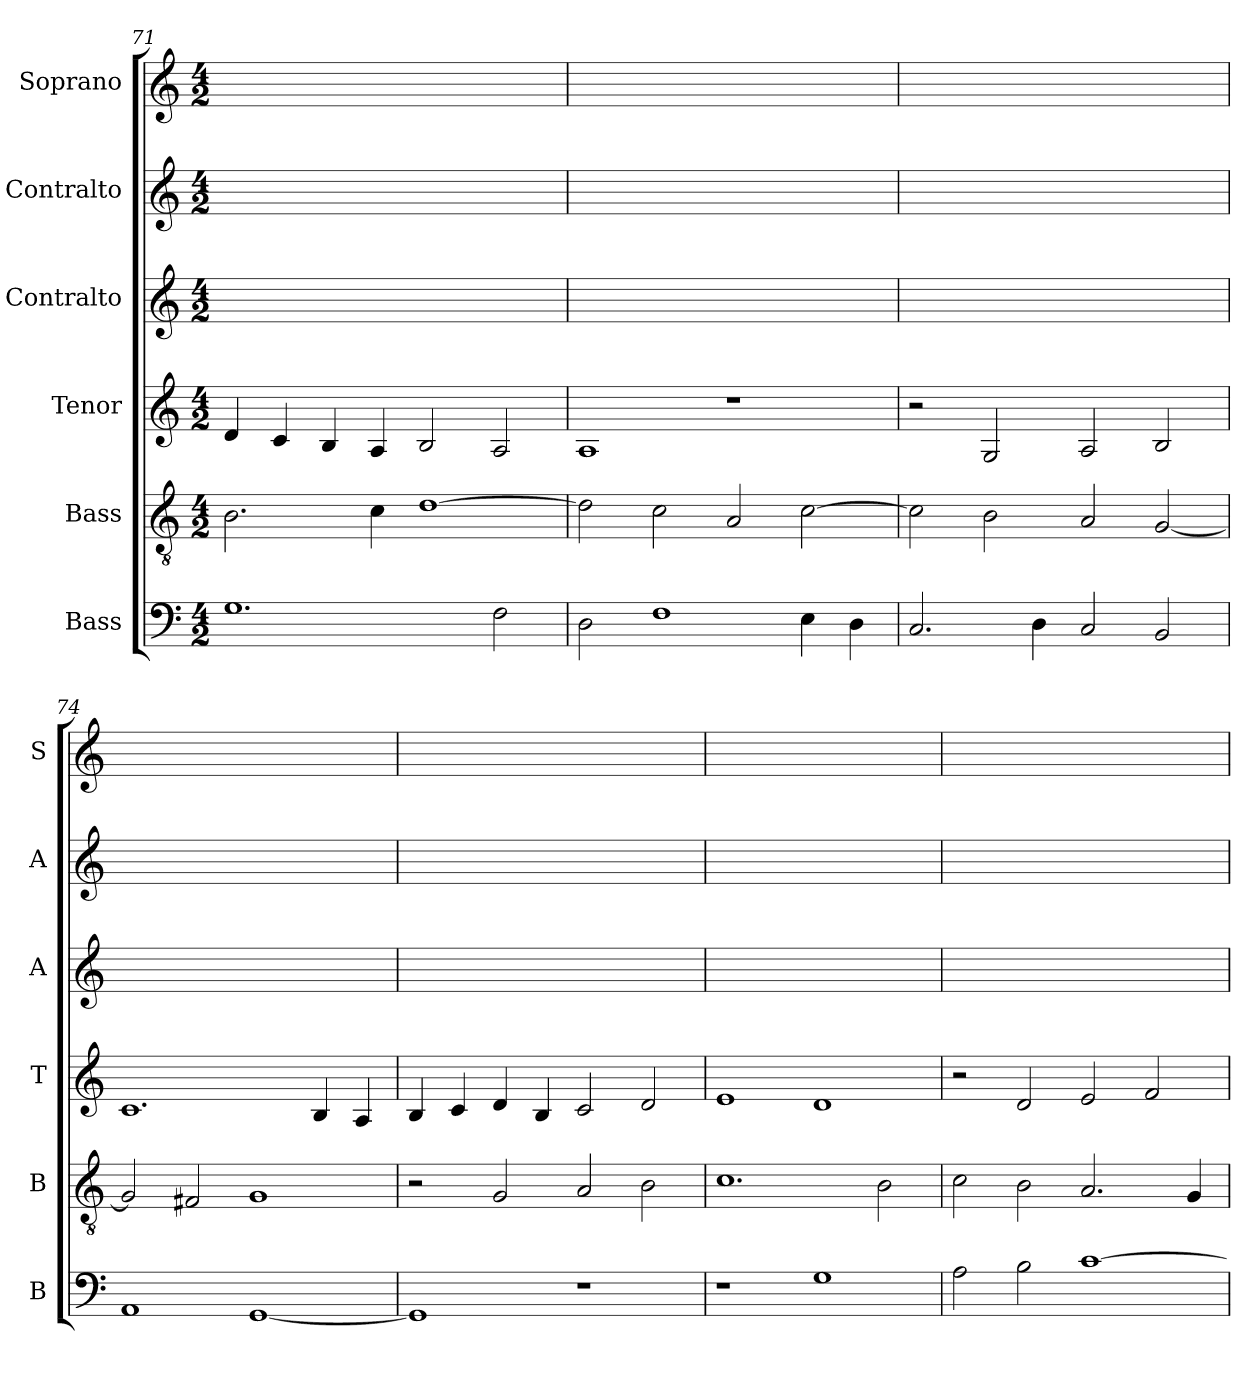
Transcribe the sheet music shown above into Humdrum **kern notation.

**kern	**kern	**kern	**kern	**kern	**kern
*part6	*part5	*part4	*part3	*part2	*part1
*staff6	*staff5	*staff4	*staff3	*staff2	*staff1
*I"Bass	*I"Bass	*I"Tenor	*I"Contralto	*I"Contralto	*I"Soprano
*I'B	*I'B	*I'T	*I'A	*I'A	*I'S
*clefF4	*clefGv2	*clefG2	*clefG2	*clefG2	*clefG2
*k[]	*k[]	*k[]	*k[]	*k[]	*k[]
*G:mix	*G:mix	*G:mix	*G:mix	*G:mix	*G:mix
*M4/2	*M4/2	*M4/2	*M4/2	*M4/2	*M4/2
=71	=71	=71	=71	=71	=71
1.G	2.B	4d	0ryy	0ryy	0ryy
.	.	4c	.	.	.
.	.	4B	.	.	.
.	4c	4A	.	.	.
.	[1d	2B	.	.	.
2F	.	2A	.	.	.
=72	=72	=72	=72	=72	=72
2D	2d]	1A	0ryy	0ryy	0ryy
1F	2c	.	.	.	.
.	2A	1r	.	.	.
4E	[2c	.	.	.	.
4D	.	.	.	.	.
=73	=73	=73	=73	=73	=73
2.C	2c]	2r	0ryy	0ryy	0ryy
.	2B	2G	.	.	.
4D	.	.	.	.	.
2C	2A	2A	.	.	.
2BB	[2G	2B	.	.	.
=74	=74	=74	=74	=74	=74
1AA	2G]	1.c	0ryy	0ryy	0ryy
.	2F#X	.	.	.	.
[1GG	1G	.	.	.	.
.	.	4B	.	.	.
.	.	4A	.	.	.
=75	=75	=75	=75	=75	=75
1GG]	2r	4B	0ryy	0ryy	0ryy
.	.	4c	.	.	.
.	2G	4d	.	.	.
.	.	4B	.	.	.
1r	2A	2c	.	.	.
.	2B	2d	.	.	.
=76	=76	=76	=76	=76	=76
1r	1.c	1e	0ryy	0ryy	0ryy
1G	.	1d	.	.	.
.	2B	.	.	.	.
=77	=77	=77	=77	=77	=77
2A	2c	2r	0ryy	0ryy	0ryy
2B	2B	2d	.	.	.
[1c	2.A	2e	.	.	.
.	.	2f	.	.	.
.	4G	.	.	.	.
=	=	=	=	=	=
*-	*-	*-	*-	*-	*-
